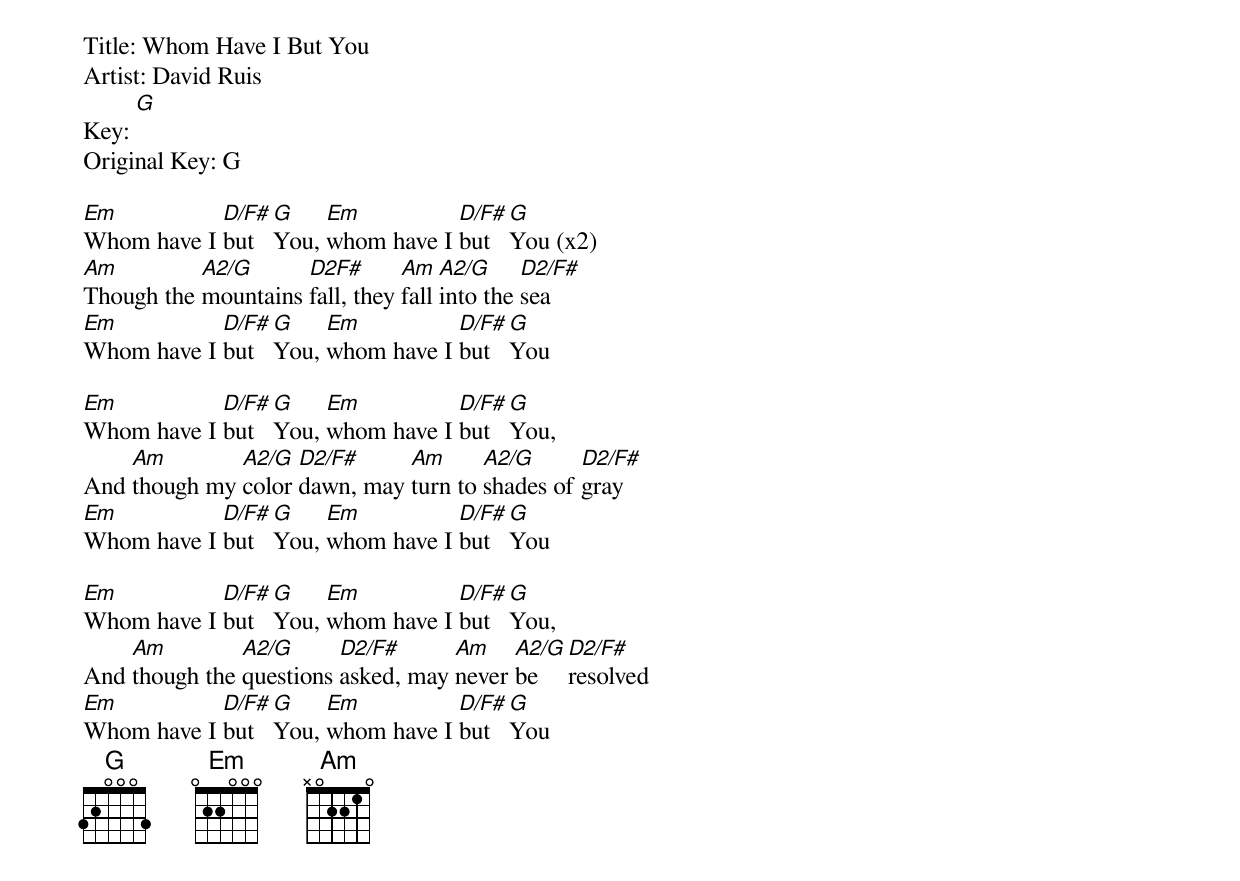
Title: Whom Have I But You
Artist: David Ruis
Key: [G]
Original Key: G

[Em]Whom have I [D/F#]but [G]You, [Em]whom have I [D/F#]but [G]You (x2)
[Am]Though the [A2/G]mountains [D2F#]fall, they [Am]fall [A2/G]into the [D2/F#]sea
[Em]Whom have I [D/F#]but [G]You, [Em]whom have I [D/F#]but [G]You

[Em]Whom have I [D/F#]but [G]You, [Em]whom have I [D/F#]but [G]You,
And [Am]though my [A2/G]color [D2/F#]dawn, may [Am]turn to [A2/G]shades of [D2/F#]gray
[Em]Whom have I [D/F#]but [G]You, [Em]whom have I [D/F#]but [G]You

[Em]Whom have I [D/F#]but [G]You, [Em]whom have I [D/F#]but [G]You,
And [Am]though the [A2/G]questions [D2/F#]asked, may [Am]never [A2/G]be [D2/F#]resolved
[Em]Whom have I [D/F#]but [G]You, [Em]whom have I [D/F#]but [G]You
